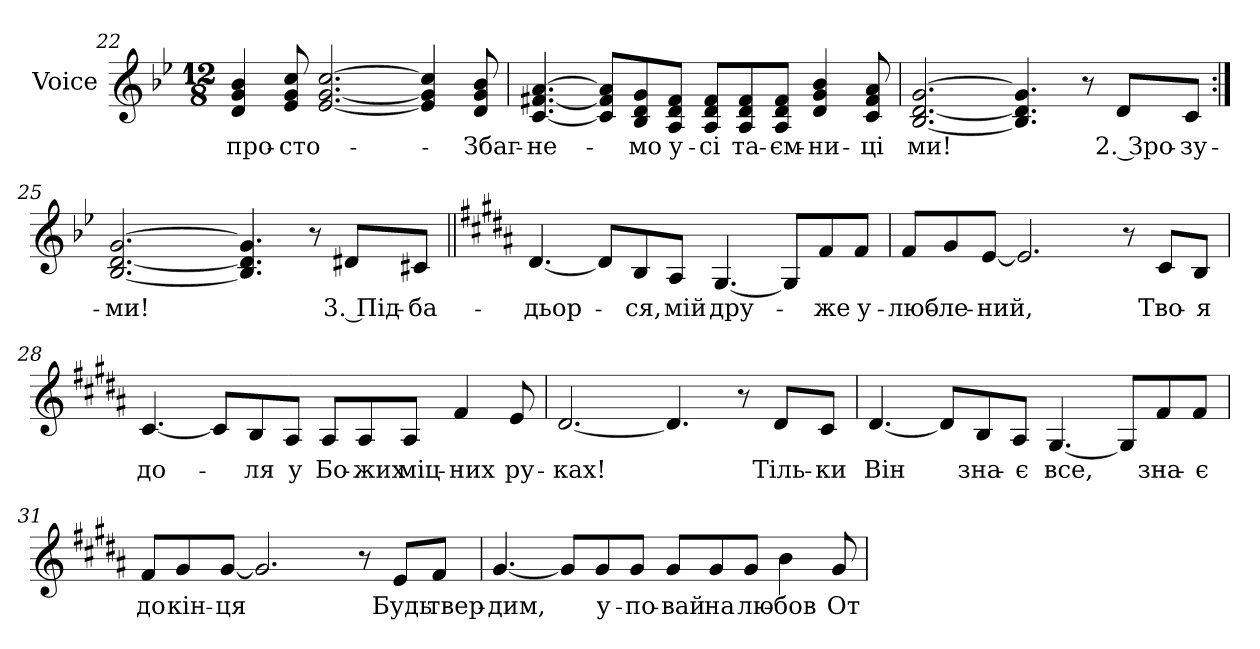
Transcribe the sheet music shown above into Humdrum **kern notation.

**kern	**text
*part1	*part1
*staff1	*staff1
*I"Voice	*
*I'Voice	*
*clefG2	*
*k[b-e-]	*
*g:	*
*M12/8	*
=22	=22
!	!LO:LY:b:color=#000000
4di/ 4gi 4b-i	про-
!	!LO:LY:b:color=#000000
8e-i/ 8gi 8cci	-сто-
[<2.e-i/ [<2.gi [>2.cci	.
4e-i/] 4gi] 4cci]	.
!	!LO:LY:b:color=#000000
8di/ 8gi 8b-i	-Збаг-
=23	=23
!	!LO:LY:b:color=#000000
[<4.ci/ [<4.f#Xi [>4.ai	-не-
8ci/] 8f#i] 8ai]L	.
!	!LO:LY:b:color=#000000
8B-i/ 8di 8gi	-мо
!	!LO:LY:b:color=#000000
8Ai/ 8di 8f#iJ	у-
!	!LO:LY:b:color=#000000
8Ai/ 8di 8f#iL	-сі
!	!LO:LY:b:color=#000000
8Ai/ 8di 8f#i	та-
!	!LO:LY:b:color=#000000
8Ai/ 8di 8f#iJ	-єм-
!	!LO:LY:b:color=#000000
4di/ 4gi 4b-i	-ни-
!	!LO:LY:b:color=#000000
8ci/ 8f#i 8ai	-ці
!!LO:LB:g=z
=24	=24
!	!LO:LY:b:color=#000000
[<2.B-i/ [<2.di [>2.gi	ми!
4.B-i/] 4.di] 4.gi]	.
8r	.
!	!LO:LY:b:color=#000000
8di/L	2. Зро-
!	!LO:LY:b:color=#000000
8ci/J	-зу-
=25:|!	=25:|!
!	!LO:LY:b:color=#000000
*^	*
[<2.B-i/ [<2.di [>2.gi	8ryy	ми!
*v	*v	*
4.B-i/] 4.di] 4.gi]	.
*^	*
8r	8ryy	.
!	!	!LO:LY:b:color=#000000
8d#Xi/L	4ryy	3. Під-
!	!	!LO:LY:b:color=#000000
8c#Xi/J	.	-ба-
*v	*v	*
=26||	=26||
*k[f#c#g#d#a#]	*
*g#:	*
!	!LO:LY:b:color=#000000
[<4.d#i/	-дьор-
8d#i/L]	.
!	!LO:LY:b:color=#000000
8Bi/	-ся,
!	!LO:LY:b:color=#000000
8A#i/J	мій
!	!LO:LY:b:color=#000000
[<4.G#i/	дру-
8G#i/L]	.
!	!LO:LY:b:color=#000000
8f#i/	-же
!	!LO:LY:b:color=#000000
8f#i/J	у-
!!LO:LB:g=z
=27	=27
!	!LO:LY:b:color=#000000
8f#i/L	-люб-
!	!LO:LY:b:color=#000000
8g#i/	-ле-
!	!LO:LY:b:color=#000000
[<8ei/J	-ний,
2.ei/]	.
8r	.
!	!LO:LY:b:color=#000000
8c#i/L	Тво-
!	!LO:LY:b:color=#000000
8Bi/J	-я
=28	=28
!	!LO:LY:b:color=#000000
[<4.c#i/	до-
8c#i/L]	.
!	!LO:LY:b:color=#000000
8Bi/	-ля
!	!LO:LY:b:color=#000000
8A#i/J	у
!	!LO:LY:b:color=#000000
8A#i/L	Бо-
!	!LO:LY:b:color=#000000
8A#i/	-жих
!	!LO:LY:b:color=#000000
8A#i/J	міц-
!	!LO:LY:b:color=#000000
4f#i/	-них
!	!LO:LY:b:color=#000000
8ei/	ру-
=29	=29
!	!LO:LY:b:color=#000000
[<2.d#i/	-ках!
4.d#i/]	.
8r	.
!	!LO:LY:b:color=#000000
8d#i/L	Тіль-
!	!LO:LY:b:color=#000000
8c#i/J	-ки
!!LO:LB:g=z
=30	=30
!	!LO:LY:b:color=#000000
[<4.d#i/	Він
8d#i/L]	.
!	!LO:LY:b:color=#000000
8Bi/	зна-
!	!LO:LY:b:color=#000000
8A#i/J	-є
!	!LO:LY:b:color=#000000
[<4.G#i/	все,
8G#i/L]	.
!	!LO:LY:b:color=#000000
8f#i/	зна-
!	!LO:LY:b:color=#000000
8f#i/J	-є
=31	=31
!	!LO:LY:b:color=#000000
8f#i/L	до
!	!LO:LY:b:color=#000000
8g#i/	кін-
!	!LO:LY:b:color=#000000
[<8g#i/J	-ця
2.g#i/]	.
8r	.
!	!LO:LY:b:color=#000000
8ei/L	Будь
!	!LO:LY:b:color=#000000
8f#i/J	твер-
=32	=32
!	!LO:LY:b:color=#000000
[<4.g#i/	-дим,
8g#i/L]	.
!	!LO:LY:b:color=#000000
8g#i/	у-
!	!LO:LY:b:color=#000000
8g#i/J	-по-
!	!LO:LY:b:color=#000000
8g#i/L	-вай
!	!LO:LY:b:color=#000000
8g#i/	на
!	!LO:LY:b:color=#000000
8g#i/J	лю-
!	!LO:LY:b:color=#000000
4bi\	-бов
!	!LO:LY:b:color=#000000
8g#i/	От-
=	=
*-	*-
